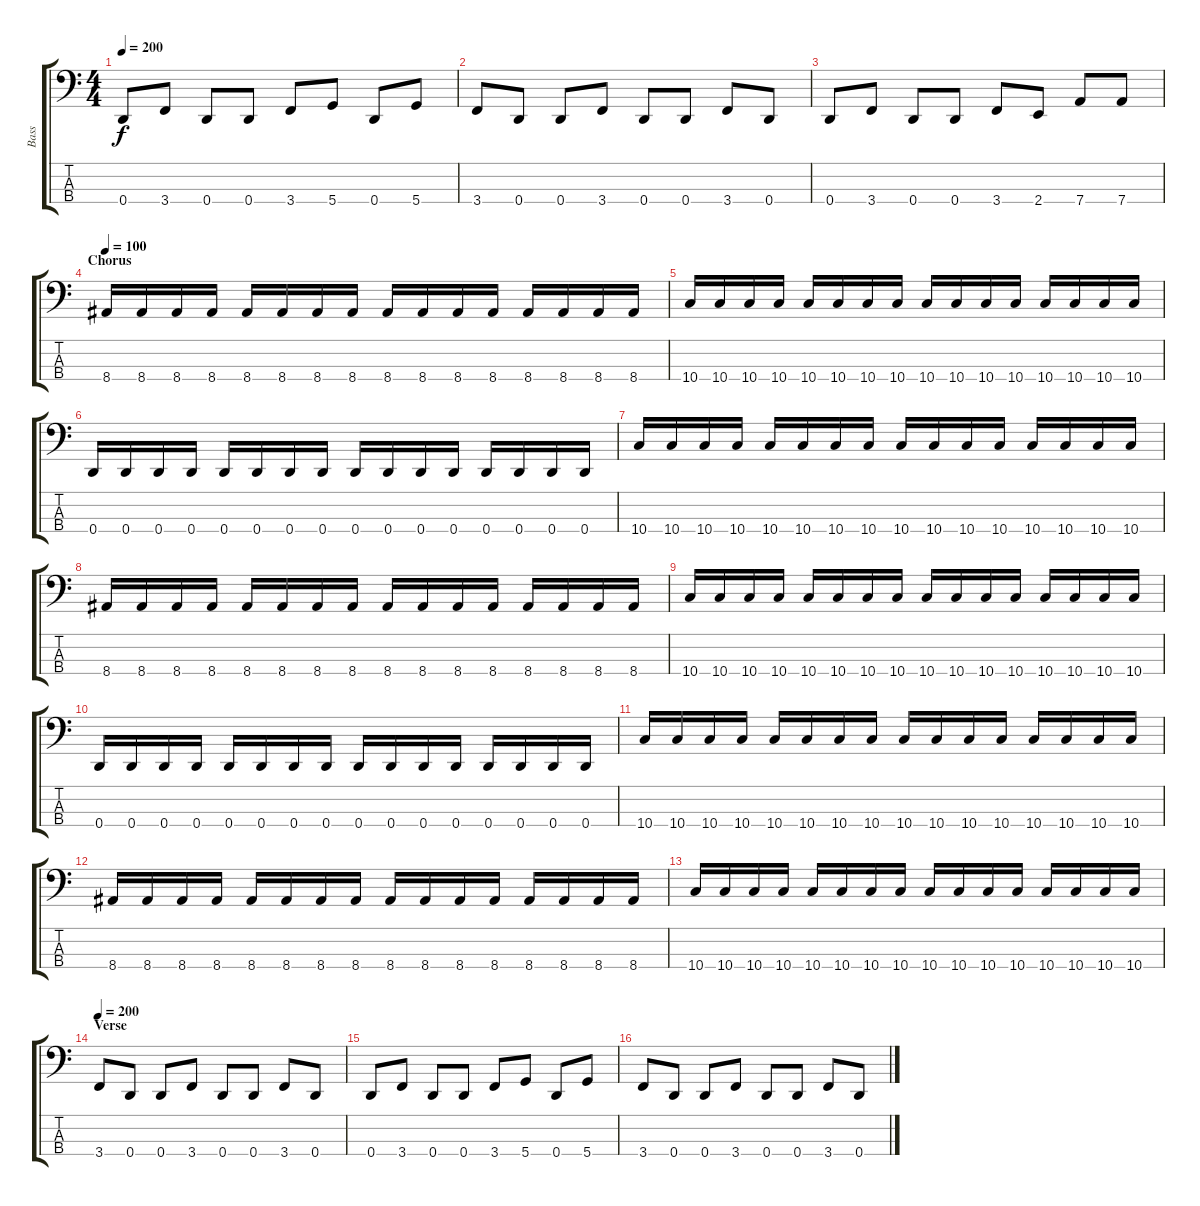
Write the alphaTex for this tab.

\track ("Bass" "Bass") {instrument electricbasspick}
\staff {score tabs}
\tuning (G2 D2 A1 D1) {hide}
\ts (4 4)
\tempo 200
\clef f4
\ks c
0.4.8{dy f} 3.4.8 0.4.8 0.4.8 3.4.8 5.4.8 0.4.8 5.4.8 |
3.4.8 0.4.8 0.4.8 3.4.8 0.4.8 0.4.8 3.4.8 0.4.8 |
0.4.8 3.4.8 0.4.8 0.4.8 3.4.8 2.4.8 7.4.8 7.4.8 |
\section ("" "Chorus")
\tempo 100
8.4.16 8.4.16 8.4.16 8.4.16 8.4.16 8.4.16 8.4.16 8.4.16 8.4.16 8.4.16 8.4.16 8.4.16 8.4.16 8.4.16 8.4.16 8.4.16 |
10.4.16 10.4.16 10.4.16 10.4.16 10.4.16 10.4.16 10.4.16 10.4.16 10.4.16 10.4.16 10.4.16 10.4.16 10.4.16 10.4.16 10.4.16 10.4.16 |
0.4.16 0.4.16 0.4.16 0.4.16 0.4.16 0.4.16 0.4.16 0.4.16 0.4.16 0.4.16 0.4.16 0.4.16 0.4.16 0.4.16 0.4.16 0.4.16 |
10.4.16 10.4.16 10.4.16 10.4.16 10.4.16 10.4.16 10.4.16 10.4.16 10.4.16 10.4.16 10.4.16 10.4.16 10.4.16 10.4.16 10.4.16 10.4.16 |
8.4.16 8.4.16 8.4.16 8.4.16 8.4.16 8.4.16 8.4.16 8.4.16 8.4.16 8.4.16 8.4.16 8.4.16 8.4.16 8.4.16 8.4.16 8.4.16 |
10.4.16 10.4.16 10.4.16 10.4.16 10.4.16 10.4.16 10.4.16 10.4.16 10.4.16 10.4.16 10.4.16 10.4.16 10.4.16 10.4.16 10.4.16 10.4.16 |
0.4.16 0.4.16 0.4.16 0.4.16 0.4.16 0.4.16 0.4.16 0.4.16 0.4.16 0.4.16 0.4.16 0.4.16 0.4.16 0.4.16 0.4.16 0.4.16 |
10.4.16 10.4.16 10.4.16 10.4.16 10.4.16 10.4.16 10.4.16 10.4.16 10.4.16 10.4.16 10.4.16 10.4.16 10.4.16 10.4.16 10.4.16 10.4.16 |
8.4.16 8.4.16 8.4.16 8.4.16 8.4.16 8.4.16 8.4.16 8.4.16 8.4.16 8.4.16 8.4.16 8.4.16 8.4.16 8.4.16 8.4.16 8.4.16 |
10.4.16 10.4.16 10.4.16 10.4.16 10.4.16 10.4.16 10.4.16 10.4.16 10.4.16 10.4.16 10.4.16 10.4.16 10.4.16 10.4.16 10.4.16 10.4.16 |
\section ("" "Verse")
\tempo 200
3.4.8 0.4.8 0.4.8 3.4.8 0.4.8 0.4.8 3.4.8 0.4.8 |
0.4.8 3.4.8 0.4.8 0.4.8 3.4.8 5.4.8 0.4.8 5.4.8 |
3.4.8 0.4.8 0.4.8 3.4.8 0.4.8 0.4.8 3.4.8 0.4.8
